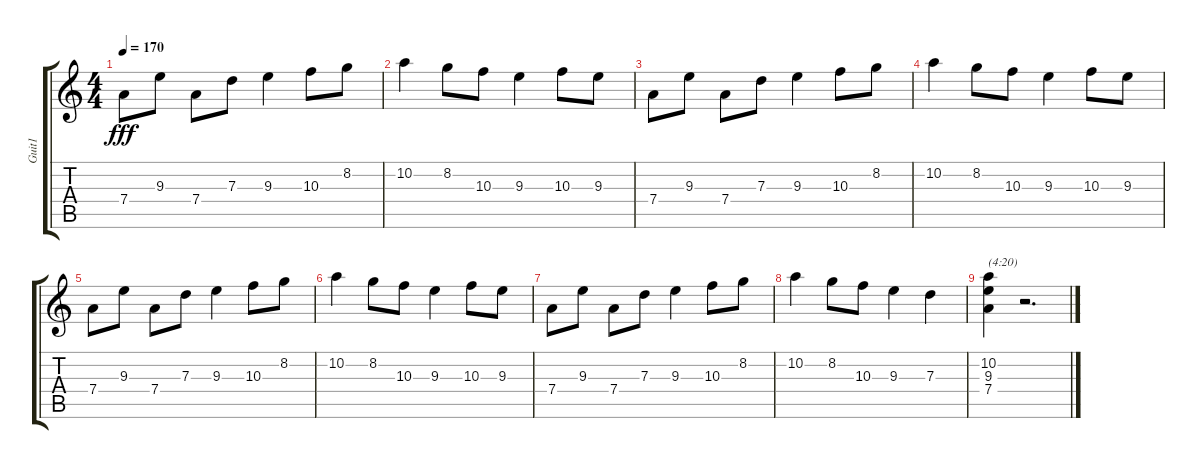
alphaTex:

\track ("Guit1" "Guit1") {instrument overdrivenguitar}
\staff {score tabs}
\tuning (E4 B3 G3 D3 A2 E2) {hide}
\ts (4 4)
\tempo 170
\clef g2
\ks c
7.4.8{dy fff} 9.3.8 7.4.8 7.3.8 9.3.4 10.3.8 8.2.8 |
10.2.4 8.2.8 10.3.8 9.3.4 10.3.8 9.3.8 |
7.4.8 9.3.8 7.4.8 7.3.8 9.3.4 10.3.8 8.2.8 |
10.2.4 8.2.8 10.3.8 9.3.4 10.3.8 9.3.8 |
7.4.8 9.3.8 7.4.8 7.3.8 9.3.4 10.3.8 8.2.8 |
10.2.4 8.2.8 10.3.8 9.3.4 10.3.8 9.3.8 |
7.4.8 9.3.8 7.4.8 7.3.8 9.3.4 10.3.8 8.2.8 |
10.2.4 8.2.8 10.3.8 9.3.4 7.3.4 |
(10.2 9.3 7.4).4{txt "(4:20)"} r.2{d}
